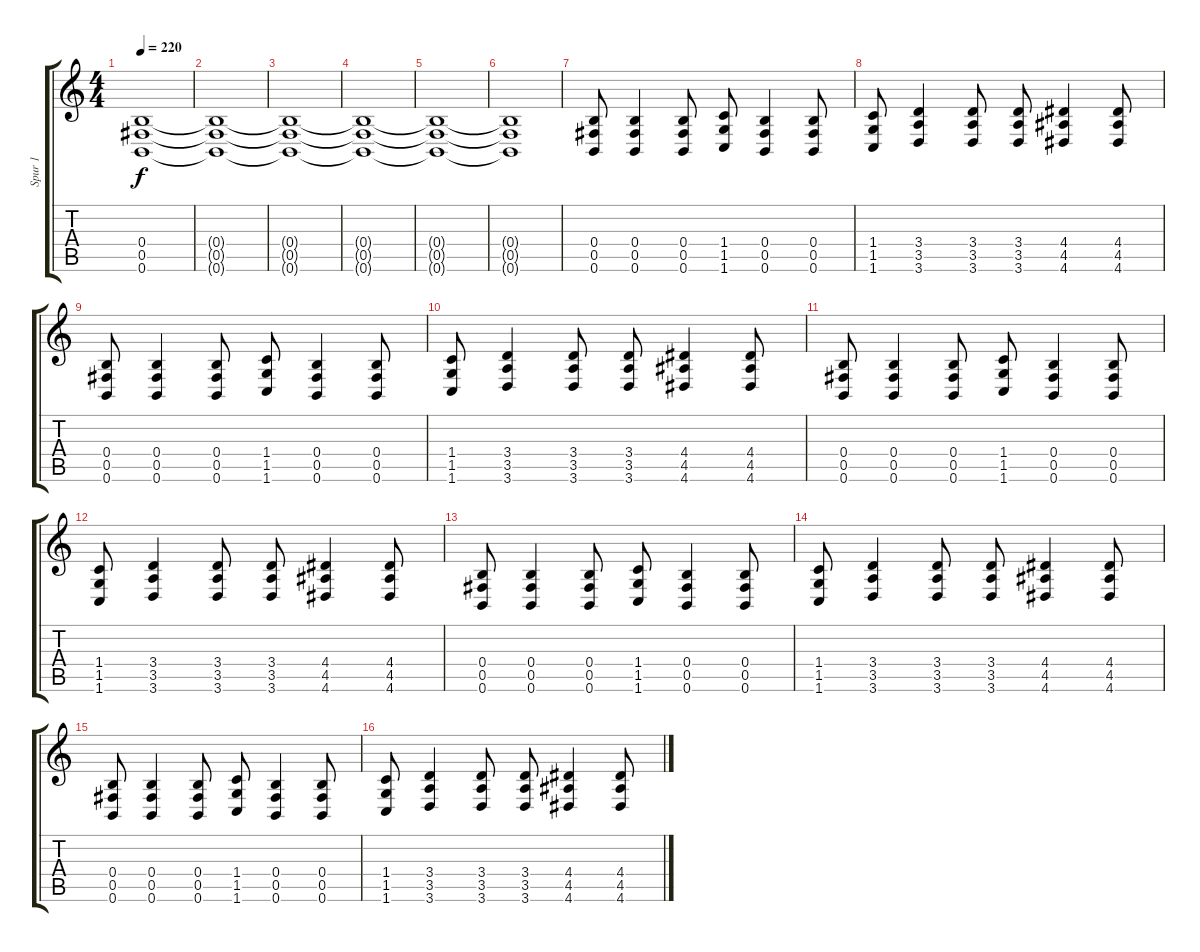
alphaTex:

\track ("Spur 1" "Spur 1") {instrument distortionguitar}
\staff {score tabs}
\tuning (Db4 Ab3 E3 B2 Gb2 B1) {hide}
\ts (4 4)
\tempo 220
\clef g2
\ks c
(0.4{t} 0.5{t} 0.6{t}).1{dy f} |
(0.4{t} 0.5{t} 0.6{t}).1 |
(0.4{t} 0.5{t} 0.6{t}).1 |
(0.4{t} 0.5{t} 0.6{t}).1 |
(0.4{t} 0.5{t} 0.6{t}).1 |
(0.4{t} 0.5{t} 0.6{t}).1 |
(0.4 0.5 0.6).8 (0.4 0.5 0.6).4 (0.4 0.5 0.6).8 (1.4 1.5 1.6).8 (0.4 0.5 0.6).4 (0.4 0.5 0.6).8 |
(1.4 1.5 1.6).8 (3.4 3.5 3.6).4 (3.4 3.5 3.6).8 (3.4 3.5 3.6).8 (4.4 4.5 4.6).4 (4.4 4.5 4.6).8 |
(0.4 0.5 0.6).8 (0.4 0.5 0.6).4 (0.4 0.5 0.6).8 (1.4 1.5 1.6).8 (0.4 0.5 0.6).4 (0.4 0.5 0.6).8 |
(1.4 1.5 1.6).8 (3.4 3.5 3.6).4 (3.4 3.5 3.6).8 (3.4 3.5 3.6).8 (4.4 4.5 4.6).4 (4.4 4.5 4.6).8 |
(0.4 0.5 0.6).8 (0.4 0.5 0.6).4 (0.4 0.5 0.6).8 (1.4 1.5 1.6).8 (0.4 0.5 0.6).4 (0.4 0.5 0.6).8 |
(1.4 1.5 1.6).8 (3.4 3.5 3.6).4 (3.4 3.5 3.6).8 (3.4 3.5 3.6).8 (4.4 4.5 4.6).4 (4.4 4.5 4.6).8 |
(0.4 0.5 0.6).8 (0.4 0.5 0.6).4 (0.4 0.5 0.6).8 (1.4 1.5 1.6).8 (0.4 0.5 0.6).4 (0.4 0.5 0.6).8 |
(1.4 1.5 1.6).8 (3.4 3.5 3.6).4 (3.4 3.5 3.6).8 (3.4 3.5 3.6).8 (4.4 4.5 4.6).4 (4.4 4.5 4.6).8 |
(0.4 0.5 0.6).8 (0.4 0.5 0.6).4 (0.4 0.5 0.6).8 (1.4 1.5 1.6).8 (0.4 0.5 0.6).4 (0.4 0.5 0.6).8 |
(1.4 1.5 1.6).8 (3.4 3.5 3.6).4 (3.4 3.5 3.6).8 (3.4 3.5 3.6).8 (4.4 4.5 4.6).4 (4.4 4.5 4.6).8
